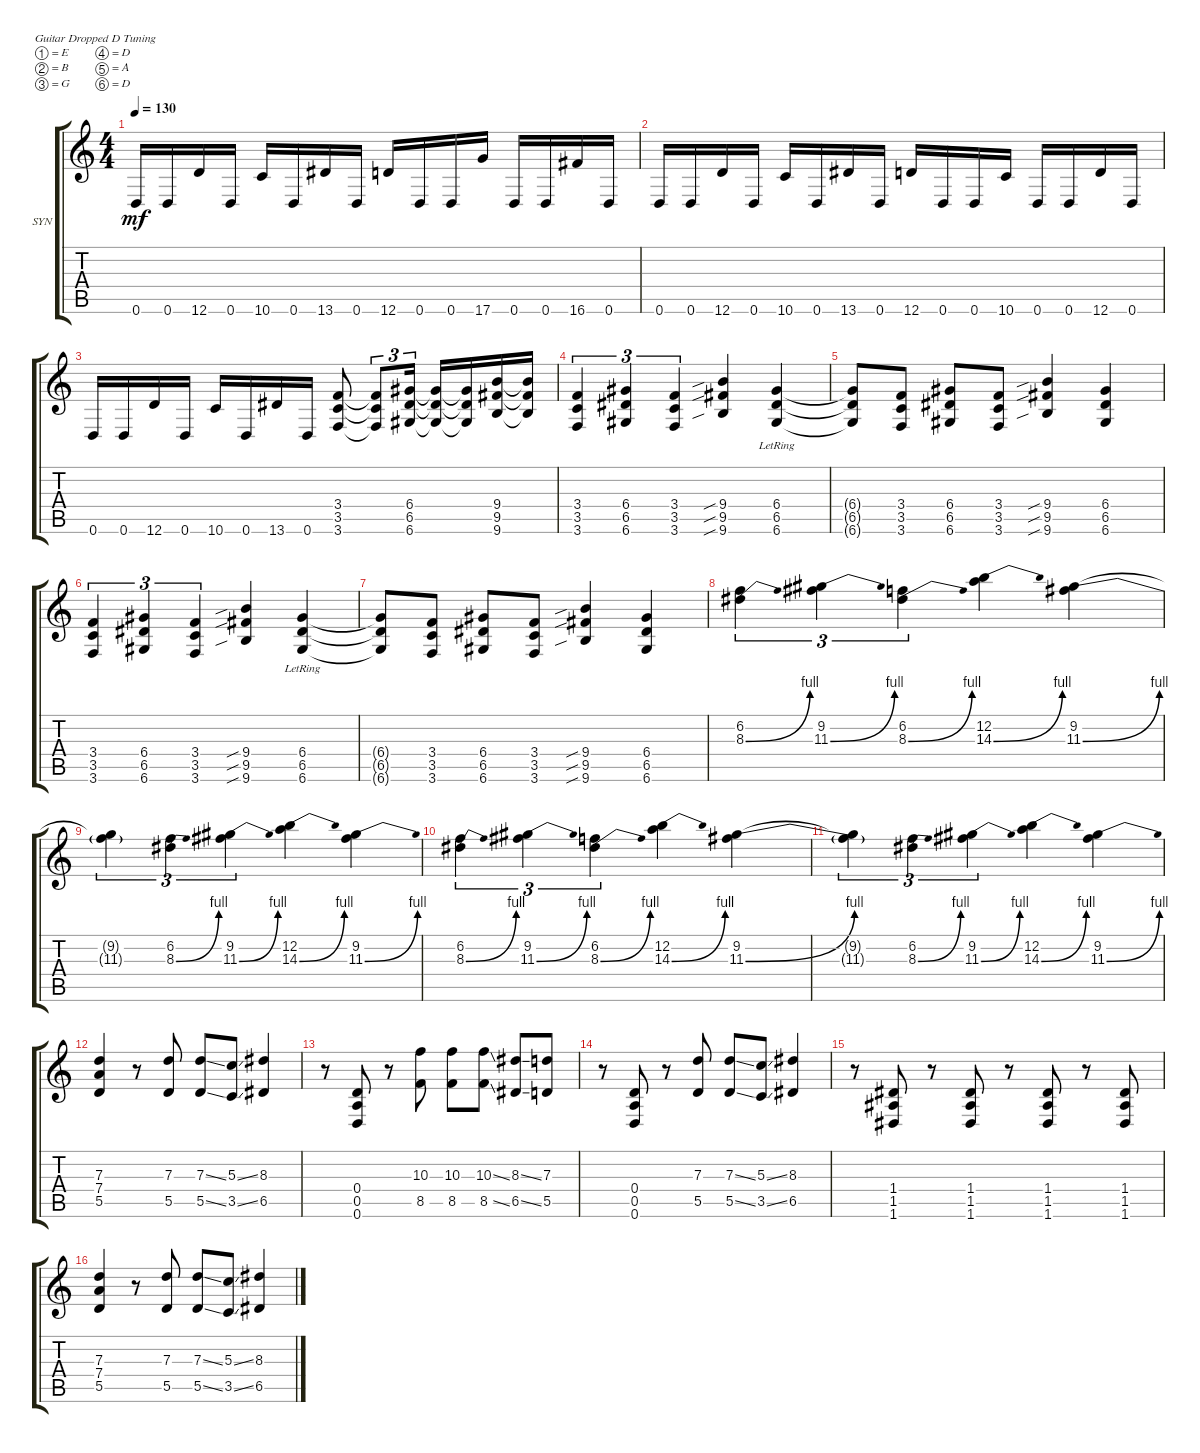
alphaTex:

\defaultSystemsLayout 4
\bracketExtendMode groupsimilarinstruments
\firstSystemTrackNameOrientation horizontal
\otherSystemsTrackNameOrientation horizontal
\track ("Synyster Gates" "SYN") {instrument distortionguitar}
\staff {score tabs}
\tuning (E4 B3 G3 D3 A2 D2)
\ts (4 4)
\tempo 130
\clef g2
\ks c
0.6.16{dy mf} 0.6.16 12.6.16 0.6.16 10.6.16 0.6.16 13.6.16 0.6.16 12.6.16 0.6.16 0.6.16 17.6.16 0.6.16 0.6.16 16.6.16 0.6.16 |
0.6.16 0.6.16 12.6.16 0.6.16 10.6.16 0.6.16 13.6.16 0.6.16 12.6.16 0.6.16 0.6.16 10.6.16 0.6.16 0.6.16 12.6.16 0.6.16 |
0.6.16 0.6.16 12.6.16 0.6.16 10.6.16 0.6.16 13.6.16 0.6.16 (3.6 3.5 3.4).8 (3.6{t} 3.5{t} 3.4{t}).8{tu (3 2)} (6.6 6.4 6.5).16{tu (3 2)} (6.6{t} 6.5{t} 6.4{t}).16 (6.6{t} 6.5{t} 6.4{t}).16 (9.6 9.5 9.4).16 (9.6{t} 9.5{t} 9.4{t}).16 |
(3.6 3.5 3.4).4{tu (3 2)} (6.6 6.4 6.5).4{tu (3 2)} (3.6 3.5 3.4).4{tu (3 2)} (9.6{sib} 9.5{sib} 9.4{sib}).4 (6.4{lr} 6.5{lr} 6.6{lr}).4 |
(6.4{t} 6.5{t} 6.6{t}).8 (3.6 3.5 3.4).8 (6.6 6.4 6.5).8 (3.6 3.5 3.4).8 (9.6{sib} 9.5{sib} 9.4{sib}).4 (6.6 6.4 6.5).4 |
(3.6 3.5 3.4).4{tu (3 2)} (6.6 6.4 6.5).4{tu (3 2)} (3.6 3.5 3.4).4{tu (3 2)} (9.6{sib} 9.5{sib} 9.4{sib}).4 (6.4{lr} 6.5{lr} 6.6{lr}).4 |
(6.4{t} 6.5{t} 6.6{t}).8 (3.6 3.5 3.4).8 (6.6 6.4 6.5).8 (3.6 3.5 3.4).8 (9.6{sib} 9.5{sib} 9.4{sib}).4 (6.6 6.4 6.5).4 |
(8.3{be (bend 0 0 12 4)} 6.2).4{tu (3 2)} (11.3{be (bend 0 0 15 4)} 9.2).4{tu (3 2)} (8.3{be (bend 0 0 15 4)} 6.2).4{tu (3 2)} (14.3{be (bend 0 0 15 4)} 12.2).4 (11.3{be (bend 0 0 15 4)} 9.2).4 |
(11.3{be (hold 0 0 60 0) t} 9.2{t}).4{tu (3 2)} (6.2 8.3{be (bend 0 0 15 4)}).4{tu (3 2)} (9.2 11.3{be (bend 0 0 15 4)}).4{tu (3 2)} (12.2 14.3{be (bend 0 0 15 4)}).4 (9.2 11.3{be (bend 0 0 15 4)}).4 |
(8.3{be (bend 0 0 12 4)} 6.2).4{tu (3 2)} (11.3{be (bend 0 0 15 4)} 9.2).4{tu (3 2)} (8.3{be (bend 0 0 15 4)} 6.2).4{tu (3 2)} (14.3{be (bend 0 0 15 4)} 12.2).4 (11.3{be (bend 0 0 15 4)} 9.2).4 |
(11.3{be (hold 0 0 60 0) t} 9.2{t}).4{tu (3 2)} (6.2 8.3{be (bend 0 0 15 4)}).4{tu (3 2)} (9.2 11.3{be (bend 0 0 15 4)}).4{tu (3 2)} (12.2 14.3{be (bend 0 0 15 4)}).4 (9.2 11.3{be (bend 0 0 15 4)}).4 |
(5.5 7.4 7.3).4 r.8 (5.5 7.3).8 (5.5{ss} 7.3{ss}).8 (3.5{ss} 5.3{ss}).8 (6.5 8.3).4 |
r.8 (0.5 0.6 0.4).8 r.8 (10.3 8.5).8 (8.5 10.3).8 (8.5{ss} 10.3{ss}).8 (6.5{ss} 8.3{ss}).8 (5.5 7.3).8 |
r.8 (0.5 0.6 0.4).8 r.8 (5.5 7.3).8 (5.5{ss} 7.3{ss}).8 (3.5{ss} 5.3{ss}).8 (6.5 8.3).4 |
r.8 (1.6 1.5 1.4).8 r.8 (1.6 1.5 1.4).8 r.8 (1.6 1.4 1.5).8 r.8 (1.4 1.5 1.6).8 |
(5.5 7.4 7.3).4 r.8 (5.5 7.3).8 (5.5{ss} 7.3{ss}).8 (3.5{ss} 5.3{ss}).8 (6.5 8.3).4
